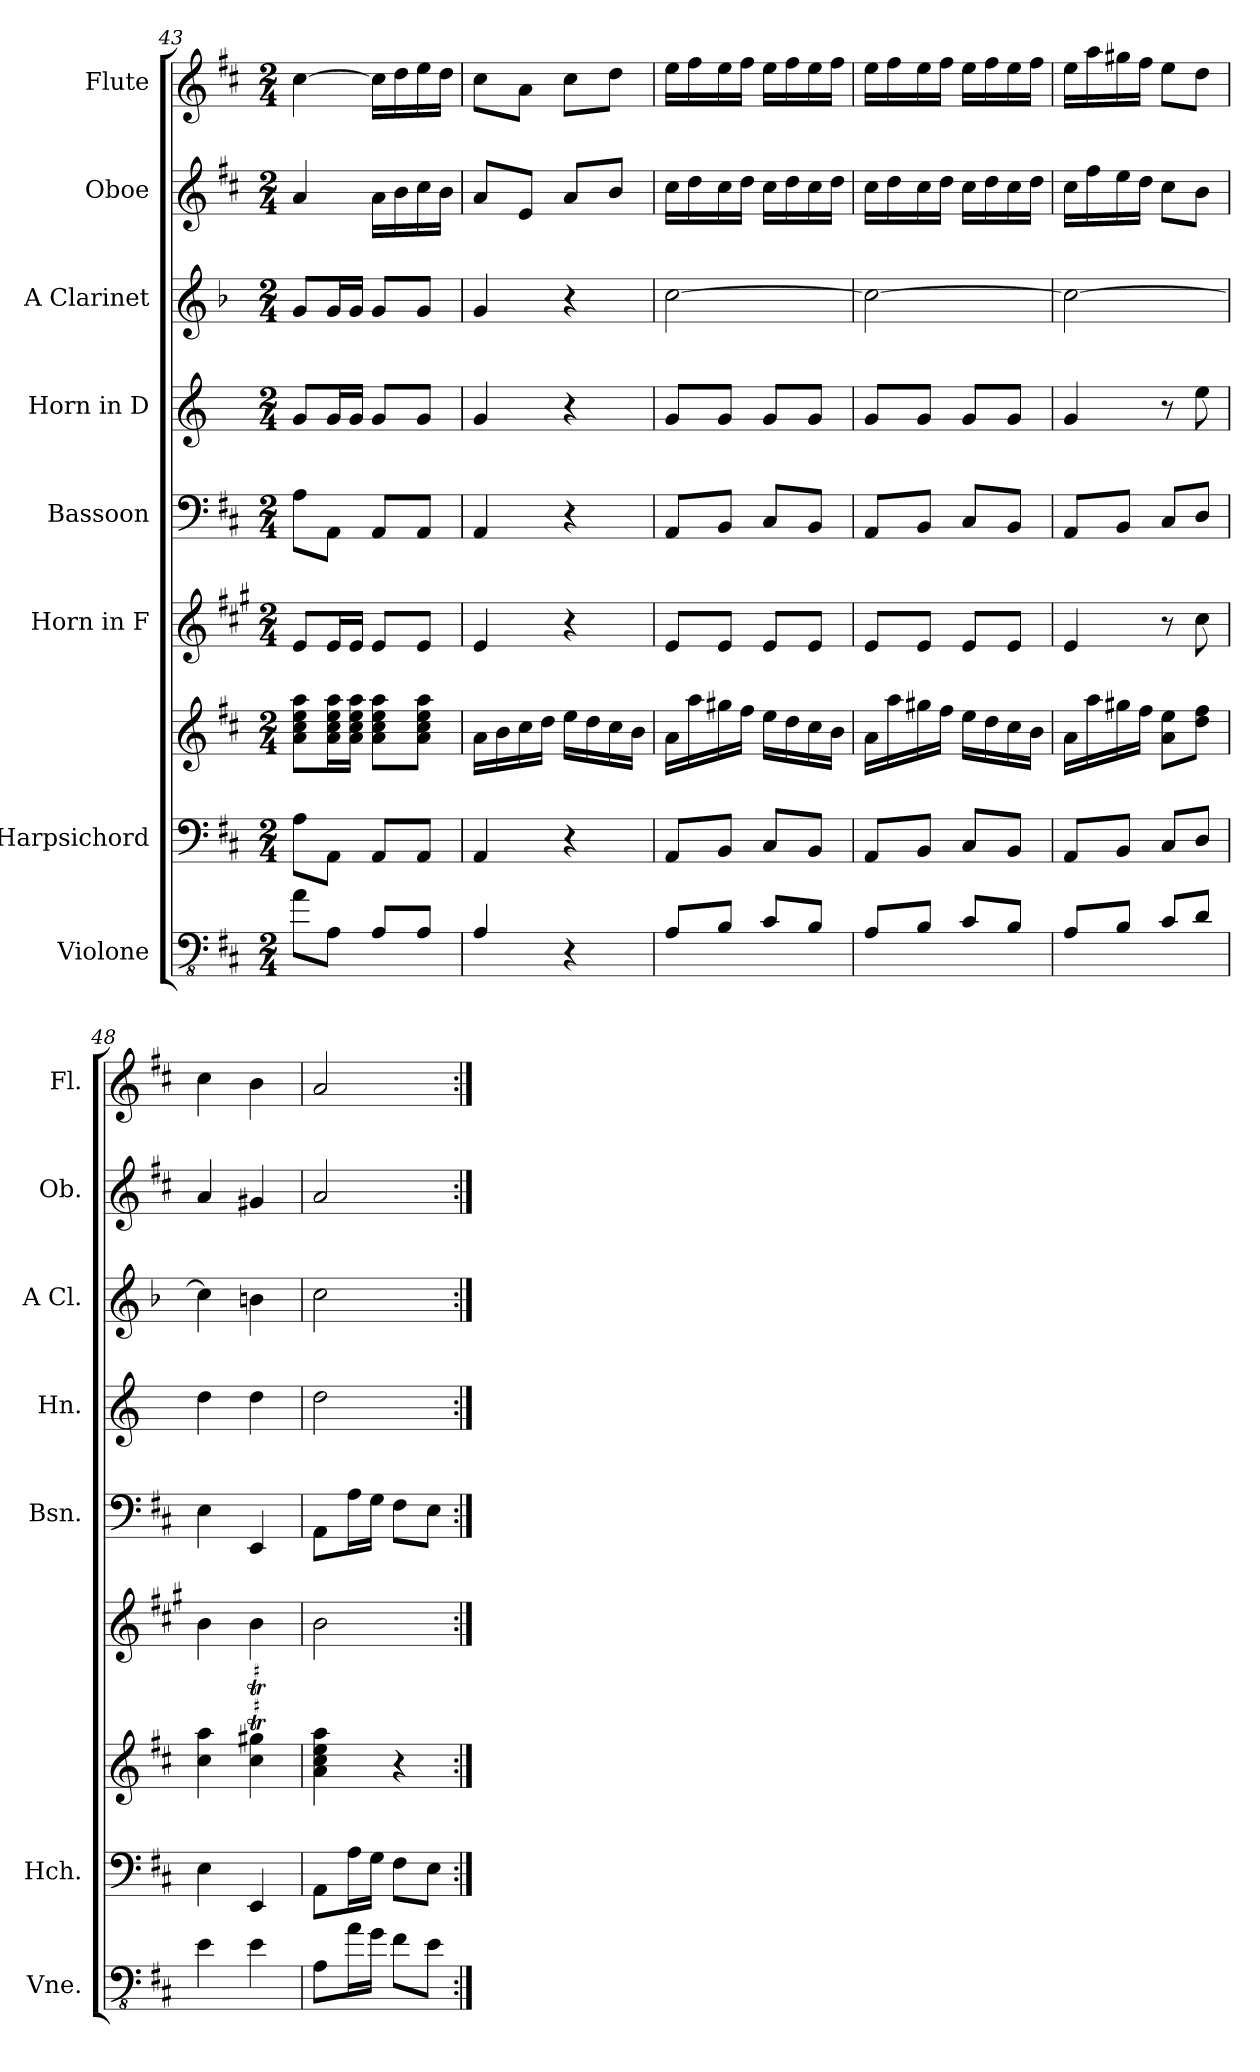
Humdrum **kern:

**kern	**kern	**kern	**kern	**kern	**kern	**kern	**kern	**kern
*part8	*part7	*part7	*part6	*part5	*part4	*part3	*part2	*part1
*staff9	*staff8	*staff7	*staff6	*staff5	*staff4	*staff3	*staff2	*staff1
*I"Violone	*I"Harpsichord	*	*I"Horn in F	*I"Bassoon	*I"Horn in D	*I"A Clarinet	*I"Oboe	*I"Flute
*I'Vne.	*I'Hch.	*	*	*I'Bsn.	*I'Hn.	*I'A Cl.	*I'Ob.	*I'Fl.
*clefFv4	*clefF4	*clefG2	*clefG2	*clefF4	*clefG2	*clefG2	*clefG2	*clefG2
*ITrd7c12	*	*	*ITrd4c7	*	*ITrd6c10	*ITrd2c3	*	*
*k[f#c#]	*k[f#c#]	*k[f#c#]	*k[f#c#]	*k[f#c#]	*k[f#c#]	*k[f#c#]	*k[f#c#]	*k[f#c#]
*M2/4	*M2/4	*M2/4	*M2/4	*M2/4	*M2/4	*M2/4	*M2/4	*M2/4
=43	=43	=43	=43	=43	=43	=43	=43	=43
8AA\L	8A\L	8a\ 8cc#\ 8ee\ 8aa\L	8A/L	8A\L	8A/L	8e/L	4a/	[4cc#\
8AAA\J	8AA\J	16a\ 16cc#\ 16ee\ 16aa\L	16A/L	8AA\J	16A/L	16e/L	.	.
.	.	16a\ 16cc#\ 16ee\ 16aa\JJ	16A/JJ	.	16A/JJ	16e/JJ	.	.
8AAA/L	8AA/L	8a\ 8cc#\ 8ee\ 8aa\L	8A/L	8AA/L	8A/L	8e/L	16a\LL	16cc#\LL]
.	.	.	.	.	.	.	16b\	16dd\
8AAA/J	8AA/J	8a\ 8cc#\ 8ee\ 8aa\J	8A/J	8AA/J	8A/J	8e/J	16cc#\	16ee\
.	.	.	.	.	.	.	16b\JJ	16dd\JJ
=44	=44	=44	=44	=44	=44	=44	=44	=44
4AAA/	4AA/	16a\LL	4A/	4AA/	4A/	4e/	8a/L	8cc#\L
.	.	16b\	.	.	.	.	.	.
.	.	16cc#\	.	.	.	.	8e/J	8a\J
.	.	16dd\JJ	.	.	.	.	.	.
4r	4r	16ee\LL	4r	4r	4r	4r	8a/L	8cc#\L
.	.	16dd\	.	.	.	.	.	.
.	.	16cc#\	.	.	.	.	8b/J	8dd\J
.	.	16b\JJ	.	.	.	.	.	.
=45	=45	=45	=45	=45	=45	=45	=45	=45
8AAA/L	8AA/L	16a\LL	8A/L	8AA/L	8A/L	[2a\	16cc#\LL	16ee\LL
.	.	16aa\	.	.	.	.	16dd\	16ff#\
8BBB/J	8BB/J	16gg#X\	8A/J	8BB/J	8A/J	.	16cc#\	16ee\
.	.	16ff#\JJ	.	.	.	.	16dd\JJ	16ff#\JJ
8CC#/L	8C#/L	16ee\LL	8A/L	8C#/L	8A/L	.	16cc#\LL	16ee\LL
.	.	16dd\	.	.	.	.	16dd\	16ff#\
8BBB/J	8BB/J	16cc#\	8A/J	8BB/J	8A/J	.	16cc#\	16ee\
.	.	16b\JJ	.	.	.	.	16dd\JJ	16ff#\JJ
!!LO:PB:g=z
=46	=46	=46	=46	=46	=46	=46	=46	=46
8AAA/L	8AA/L	16a\LL	8A/L	8AA/L	8A/L	2a\_	16cc#\LL	16ee\LL
.	.	16aa\	.	.	.	.	16dd\	16ff#\
8BBB/J	8BB/J	16gg#X\	8A/J	8BB/J	8A/J	.	16cc#\	16ee\
.	.	16ff#\JJ	.	.	.	.	16dd\JJ	16ff#\JJ
8CC#/L	8C#/L	16ee\LL	8A/L	8C#/L	8A/L	.	16cc#\LL	16ee\LL
.	.	16dd\	.	.	.	.	16dd\	16ff#\
8BBB/J	8BB/J	16cc#\	8A/J	8BB/J	8A/J	.	16cc#\	16ee\
.	.	16b\JJ	.	.	.	.	16dd\JJ	16ff#\JJ
=47	=47	=47	=47	=47	=47	=47	=47	=47
8AAA/L	8AA/L	16a\LL	4A/	8AA/L	4A/	2a\_	16cc#\LL	16ee\LL
.	.	16aa\	.	.	.	.	16ff#\	16aa\
8BBB/J	8BB/J	16gg#X\	.	8BB/J	.	.	16ee\	16gg#X\
.	.	16ff#\JJ	.	.	.	.	16dd\JJ	16ff#\JJ
8CC#/L	8C#/L	8a\ 8ee\L	8r	8C#/L	8r	.	8cc#\L	8ee\L
8DD/J	8D/J	8dd\ 8ff#\J	8f#\	8D/J	8f#\	.	8b\J	8dd\J
=48	=48	=48	=48	=48	=48	=48	=48	=48
4EE\	4E\	4cc#\ 4aa\	4e\	4E\	4e\	4a\]	4a/	4cc#\
4EE\	4EE/	4cc#\T 4gg#X\T	4e\	4EE/	4e\	4g#X\	4g#X/	4b\
=49	=49	=49	=49	=49	=49	=49	=49	=49
8AAA\L	8AA\L	4a\ 4cc#\ 4ee\ 4aa\	2e\	8AA\L	2e\	2a\	2a/	2a/
16AA\L	16A\L	.	.	16A\L	.	.	.	.
16GG\JJ	16G\JJ	.	.	16G\JJ	.	.	.	.
8FF#\L	8F#\L	4r	.	8F#\L	.	.	.	.
8EE\J	8E\J	.	.	8E\J	.	.	.	.
=:|!	=:|!	=:|!	=:|!	=:|!	=:|!	=:|!	=:|!	=:|!
*-	*-	*-	*-	*-	*-	*-	*-	*-
